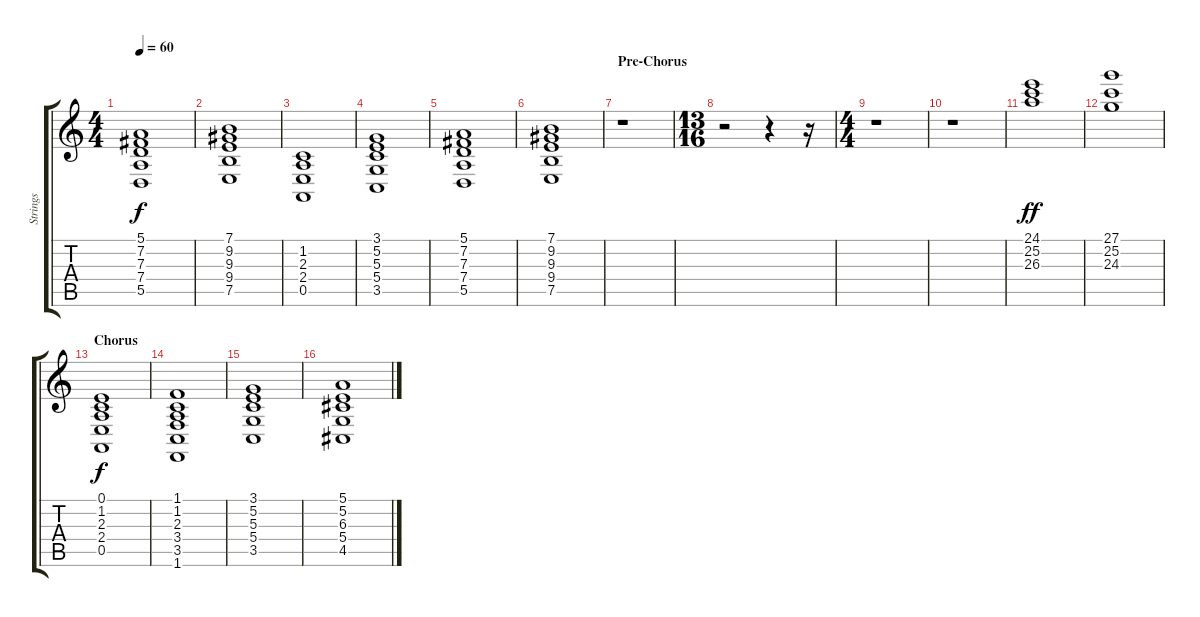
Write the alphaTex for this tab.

\track ("Strings" "Strings") {instrument stringensemble1}
\staff {score tabs}
\tuning (E4 B3 G3 D3 A2 E2) {hide}
\ts (4 4)
\tempo 60
\clef g2
\ks c
(5.1 7.2 7.3 7.4 5.5).1{dy f} |
(7.1 9.2 9.3 9.4 7.5).1 |
(1.2 2.3 2.4 0.5).1 |
(3.1 5.2 5.3 5.4 3.5).1 |
(5.1 7.2 7.3 7.4 5.5).1 |
(7.1 9.2 9.3 9.4 7.5).1 |
\section ("" "Pre-Chorus")
r.1 |
\ts (13 16)
r.2 r.4 r.16 |
\ts (4 4)
r.1 |
r.1 |
(24.1 25.2 26.3).1{dy ff} |
(27.1 25.2 24.3).1 |
\section ("" "Chorus")
(0.1 1.2 2.3 2.4 0.5).1{dy f} |
(1.1 1.2 2.3 3.4 3.5 1.6).1 |
(3.1 5.2 5.3 5.4 3.5).1 |
(5.1 5.2 6.3 5.4 4.5).1
